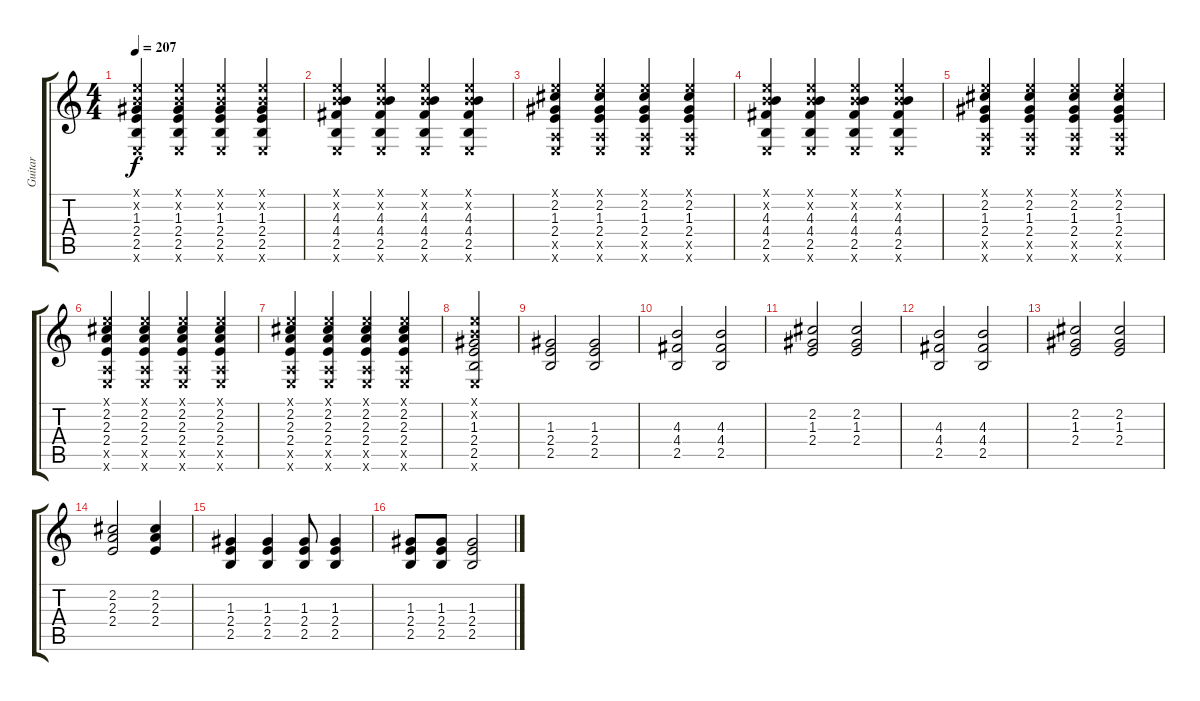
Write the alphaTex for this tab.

\track ("Guitar" "Guitar") {instrument acousticguitarsteel}
\staff {score tabs}
\tuning (E4 B3 G3 D3 A2 E2) {hide}
\ts (4 4)
\tempo 207
\clef g2
\ks c
(0.1{x} 0.2{x} 1.3 2.4 2.5 0.6{x}).4{dy f} (0.1{x} 0.2{x} 1.3 2.4 2.5 0.6{x}).4 (0.1{x} 0.2{x} 1.3 2.4 2.5 0.6{x}).4 (0.1{x} 0.2{x} 1.3 2.4 2.5 0.6{x}).4 |
(0.1{x} 0.2{x} 4.3 4.4 2.5 0.6{x}).4 (0.1{x} 0.2{x} 4.3 4.4 2.5 0.6{x}).4 (0.1{x} 0.2{x} 4.3 4.4 2.5 0.6{x}).4 (0.1{x} 0.2{x} 4.3 4.4 2.5 0.6{x}).4 |
(0.1{x} 2.2 1.3 2.4 0.5{x} 0.6{x}).4 (0.1{x} 2.2 1.3 2.4 0.5{x} 0.6{x}).4 (0.1{x} 2.2 1.3 2.4 0.5{x} 0.6{x}).4 (0.1{x} 2.2 1.3 2.4 0.5{x} 0.6{x}).4 |
(0.1{x} 0.2{x} 4.3 4.4 2.5 0.6{x}).4 (0.1{x} 0.2{x} 4.3 4.4 2.5 0.6{x}).4 (0.1{x} 0.2{x} 4.3 4.4 2.5 0.6{x}).4 (0.1{x} 0.2{x} 4.3 4.4 2.5 0.6{x}).4 |
(0.1{x} 2.2 1.3 2.4 0.5{x} 0.6{x}).4 (0.1{x} 2.2 1.3 2.4 0.5{x} 0.6{x}).4 (0.1{x} 2.2 1.3 2.4 0.5{x} 0.6{x}).4 (0.1{x} 2.2 1.3 2.4 0.5{x} 0.6{x}).4 |
(0.1{x} 2.2 2.3 2.4 0.5{x} 0.6{x}).4 (0.1{x} 2.2 2.3 2.4 0.5{x} 0.6{x}).4 (0.1{x} 2.2 2.3 2.4 0.5{x} 0.6{x}).4 (0.1{x} 2.2 2.3 2.4 0.5{x} 0.6{x}).4 |
(0.1{x} 2.2 2.3 2.4 0.5{x} 0.6{x}).4 (0.1{x} 2.2 2.3 2.4 0.5{x} 0.6{x}).4 (0.1{x} 2.2 2.3 2.4 0.5{x} 0.6{x}).4 (0.1{x} 2.2 2.3 2.4 0.5{x} 0.6{x}).4 |
(0.1{x} 0.2{x} 1.3 2.4 2.5 0.6{x}).2 |
(1.3 2.4 2.5).2 (1.3 2.4 2.5).2 |
(4.3 4.4 2.5).2 (4.3 4.4 2.5).2 |
(2.2 1.3 2.4).2 (2.2 1.3 2.4).2 |
(4.3 4.4 2.5).2 (4.3 4.4 2.5).2 |
(2.2 1.3 2.4).2 (2.2 1.3 2.4).2 |
(2.2 2.3 2.4).2 (2.2 2.3 2.4).4 |
(1.3 2.4 2.5).4 (1.3 2.4 2.5).4 (1.3 2.4 2.5).8 (1.3 2.4 2.5).4 |
(1.3 2.4 2.5).8 (1.3 2.4 2.5).8 (1.3 2.4 2.5).2
